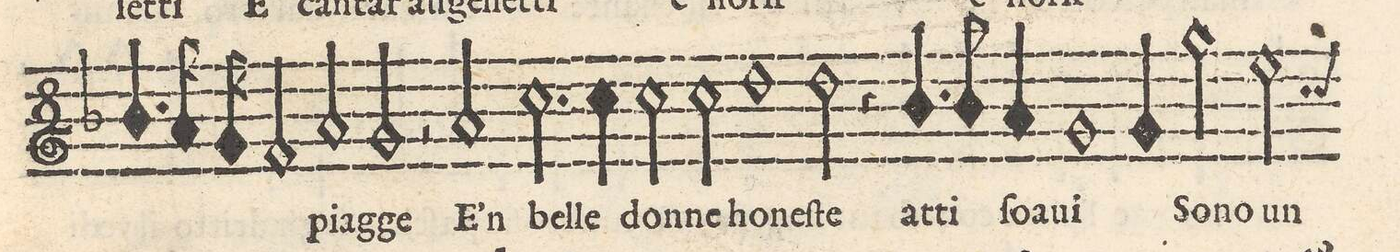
**kern	**text
*I"CANTO	*
*clefG2	*
*k[b-]	*
*met(C)	*
*M2/1	*
4.b-/	.
16a/	.
16g/	.
2fny/	.
2a/	-piag-
2g/	-ge
=22-	=22-
2r	.
2a/	E'n
2.cc\	bel-
4cc\	-le
=23-	=23-
2cc\	don-
2cc\	-ne_ho-
1dd	-ne-
=24-	=24-
2dd\	-ſte
4r	.
4.b-/	at-
8b-/	-ti
4a/	ſo-
1g/	-a-
=25-	=25-
4g/	-ui
2gg\	So-
2ee\	-no_un
*custos:cc	*
*-	*-
